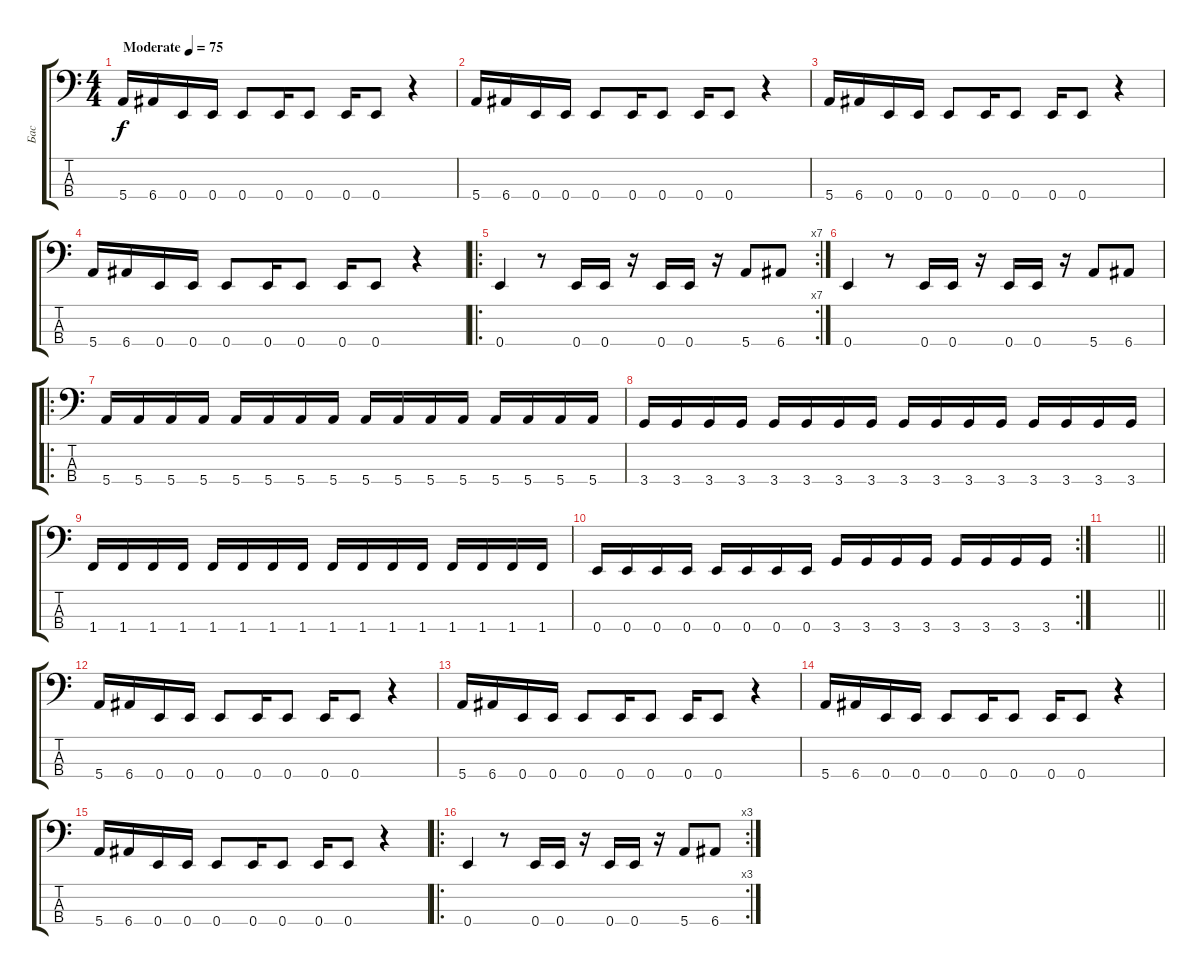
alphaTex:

\track ("Бас" "Бас") {instrument electricbassfinger}
\staff {score tabs}
\tuning (G2 D2 A1 E1) {hide}
\ts (4 4)
\tempo (75 "Moderate")
\clef f4
\ks c
5.4.16{dy f instrument electricbassfinger} 6.4.16 0.4.16 0.4.16 0.4.8 0.4.16 0.4.8 0.4.16 0.4.8 r.4 |
5.4.16 6.4.16 0.4.16 0.4.16 0.4.8 0.4.16 0.4.8 0.4.16 0.4.8 r.4 |
5.4.16 6.4.16 0.4.16 0.4.16 0.4.8 0.4.16 0.4.8 0.4.16 0.4.8 r.4 |
5.4.16 6.4.16 0.4.16 0.4.16 0.4.8 0.4.16 0.4.8 0.4.16 0.4.8 r.4 |
\ro
\rc 7
0.4.4 r.8 0.4.16 0.4.16 r.16 0.4.16 0.4.16 r.16 5.4.8 6.4.8 |
0.4.4 r.8 0.4.16 0.4.16 r.16 0.4.16 0.4.16 r.16 5.4.8 6.4.8 |
\ro
5.4.16 5.4.16 5.4.16 5.4.16 5.4.16 5.4.16 5.4.16 5.4.16 5.4.16 5.4.16 5.4.16 5.4.16 5.4.16 5.4.16 5.4.16 5.4.16 |
3.4.16 3.4.16 3.4.16 3.4.16 3.4.16 3.4.16 3.4.16 3.4.16 3.4.16 3.4.16 3.4.16 3.4.16 3.4.16 3.4.16 3.4.16 3.4.16 |
1.4.16 1.4.16 1.4.16 1.4.16 1.4.16 1.4.16 1.4.16 1.4.16 1.4.16 1.4.16 1.4.16 1.4.16 1.4.16 1.4.16 1.4.16 1.4.16 |
\rc 2
0.4.16 0.4.16 0.4.16 0.4.16 0.4.16 0.4.16 0.4.16 0.4.16 3.4.16 3.4.16 3.4.16 3.4.16 3.4.16 3.4.16 3.4.16 3.4.16 |
\barLineRight lightlight
|
5.4.16 6.4.16 0.4.16 0.4.16 0.4.8 0.4.16 0.4.8 0.4.16 0.4.8 r.4 |
5.4.16 6.4.16 0.4.16 0.4.16 0.4.8 0.4.16 0.4.8 0.4.16 0.4.8 r.4 |
5.4.16 6.4.16 0.4.16 0.4.16 0.4.8 0.4.16 0.4.8 0.4.16 0.4.8 r.4 |
5.4.16 6.4.16 0.4.16 0.4.16 0.4.8 0.4.16 0.4.8 0.4.16 0.4.8 r.4 |
\ro
\rc 3
0.4.4 r.8 0.4.16 0.4.16 r.16 0.4.16 0.4.16 r.16 5.4.8 6.4.8
